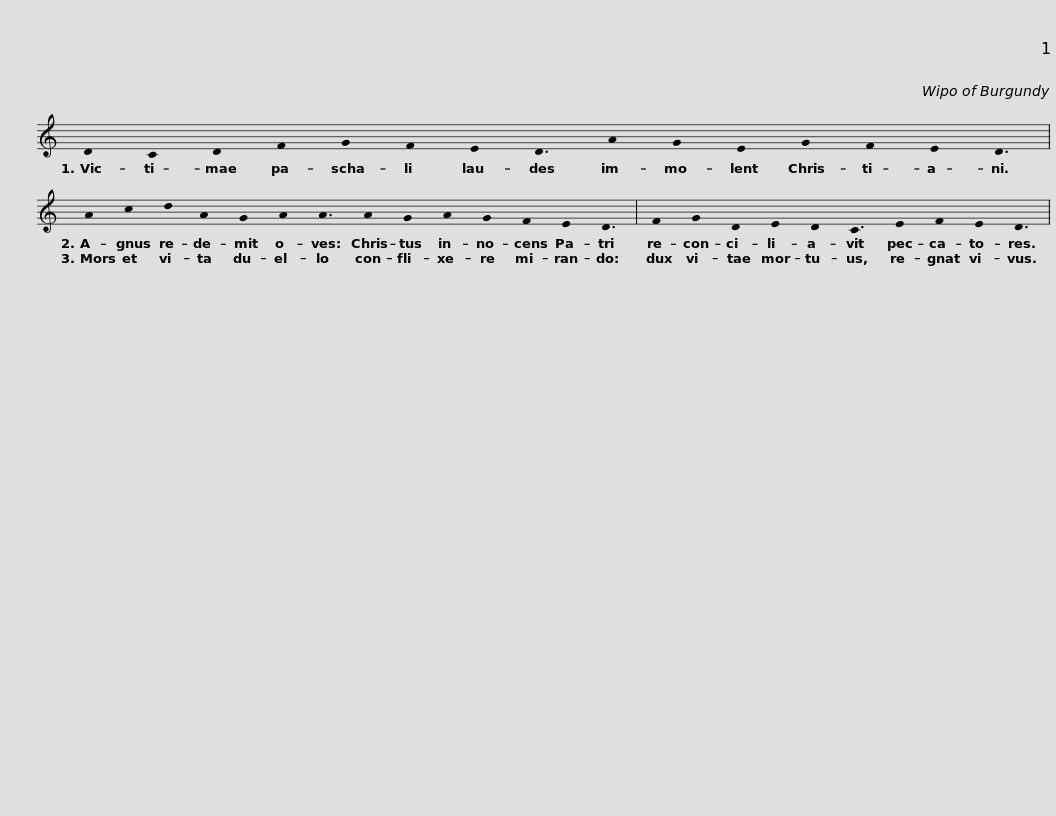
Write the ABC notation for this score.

X:1
L:1/8
M:none
I:linebreak $
K:C
U:s=!stemless!
V:1 treble
V:1
 sD2 sC2 sD2 sF2 sG2 sF2 sE2 sD3 sA2 sG2 sE2 sG2 sF2 sE2 sD3 |$ sA2 sc2 sd2 sA2 sG2 sA2 sA3 sA2 sG2 sA2 sG2 sF2 sE2 sD3 |$ sF2 sG2 sD2 sE2 sD2 sC3 sE2 sF2 sE2 sD3 | %3
